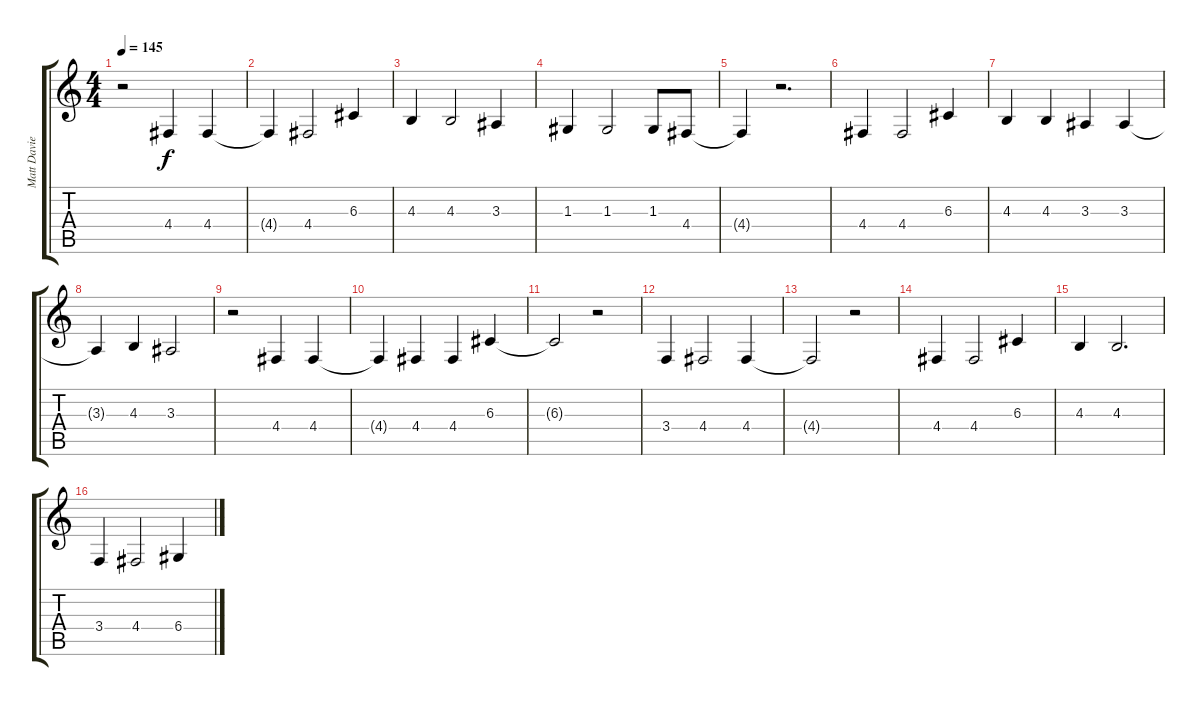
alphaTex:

\track ("Matt Davies" "Matt Davie") {instrument tuba}
\staff {score tabs}
\tuning (E4 B3 G3 D3 A2 E2) {hide}
\ts (4 4)
\tempo 145
\clef g2
\ks c
r.2{dy f} 4.4.4 4.4.4 |
4.4{t}.4 4.4.2 6.3.4 |
4.3.4 4.3.2 3.3.4 |
1.3.4 1.3.2 1.3.8 4.4.8 |
4.4{t}.4 r.2{d} |
4.4.4 4.4.2 6.3.4 |
4.3.4 4.3.4 3.3.4 3.3.4 |
3.3{t}.4 4.3.4 3.3.2 |
r.2 4.4.4 4.4.4 |
4.4{t}.4 4.4.4 4.4.4 6.3.4 |
6.3{t}.2 r.2 |
3.4.4 4.4.2 4.4.4 |
4.4{t}.2 r.2 |
4.4.4 4.4.2 6.3.4 |
4.3.4 4.3.2{d} |
3.4.4 4.4.2 6.4.4
